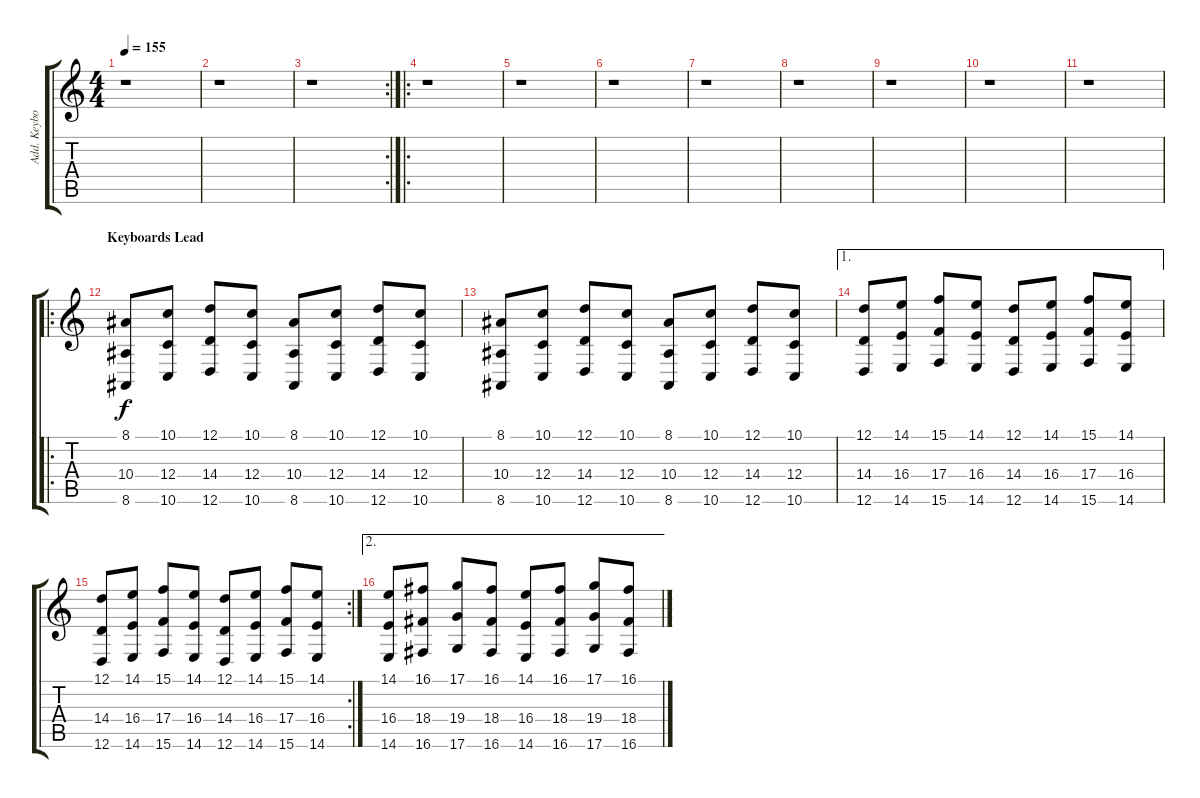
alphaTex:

\track ("Add. Keyboards" "Add. Keybo") {instrument fx5brightness}
\staff {score tabs}
\tuning (D4 A3 F3 C3 G2 D2) {hide}
\ts (4 4)
\tempo 155
\clef g2
\ks c
r.1{dy f} |
r.1 |
\rc 2
r.1 |
\ro
r.1 |
r.1 |
r.1 |
r.1 |
r.1 |
r.1 |
r.1 |
r.1 |
\ro
\section ("" "Keyboards Lead")
(8.1 10.4 8.6).8{balance 8 instrument fx5brightness} (10.1 12.4 10.6).8 (12.1 14.4 12.6).8 (10.1 12.4 10.6).8 (8.1 10.4 8.6).8 (10.1 12.4 10.6).8 (12.1 14.4 12.6).8 (10.1 12.4 10.6).8 |
(8.1 10.4 8.6).8 (10.1 12.4 10.6).8 (12.1 14.4 12.6).8 (10.1 12.4 10.6).8 (8.1 10.4 8.6).8 (10.1 12.4 10.6).8 (12.1 14.4 12.6).8 (10.1 12.4 10.6).8 |
\ae 1
(12.1 14.4 12.6).8 (14.1 16.4 14.6).8 (15.1 17.4 15.6).8 (14.1 16.4 14.6).8 (12.1 14.4 12.6).8 (14.1 16.4 14.6).8 (15.1 17.4 15.6).8 (14.1 16.4 14.6).8 |
\rc 2
(12.1 14.4 12.6).8 (14.1 16.4 14.6).8 (15.1 17.4 15.6).8 (14.1 16.4 14.6).8 (12.1 14.4 12.6).8 (14.1 16.4 14.6).8 (15.1 17.4 15.6).8 (14.1 16.4 14.6).8 |
\ae 2
(14.1 16.4 14.6).8 (16.1 18.4 16.6).8 (17.1 19.4 17.6).8 (16.1 18.4 16.6).8 (14.1 16.4 14.6).8 (16.1 18.4 16.6).8 (17.1 19.4 17.6).8 (16.1 18.4 16.6).8
